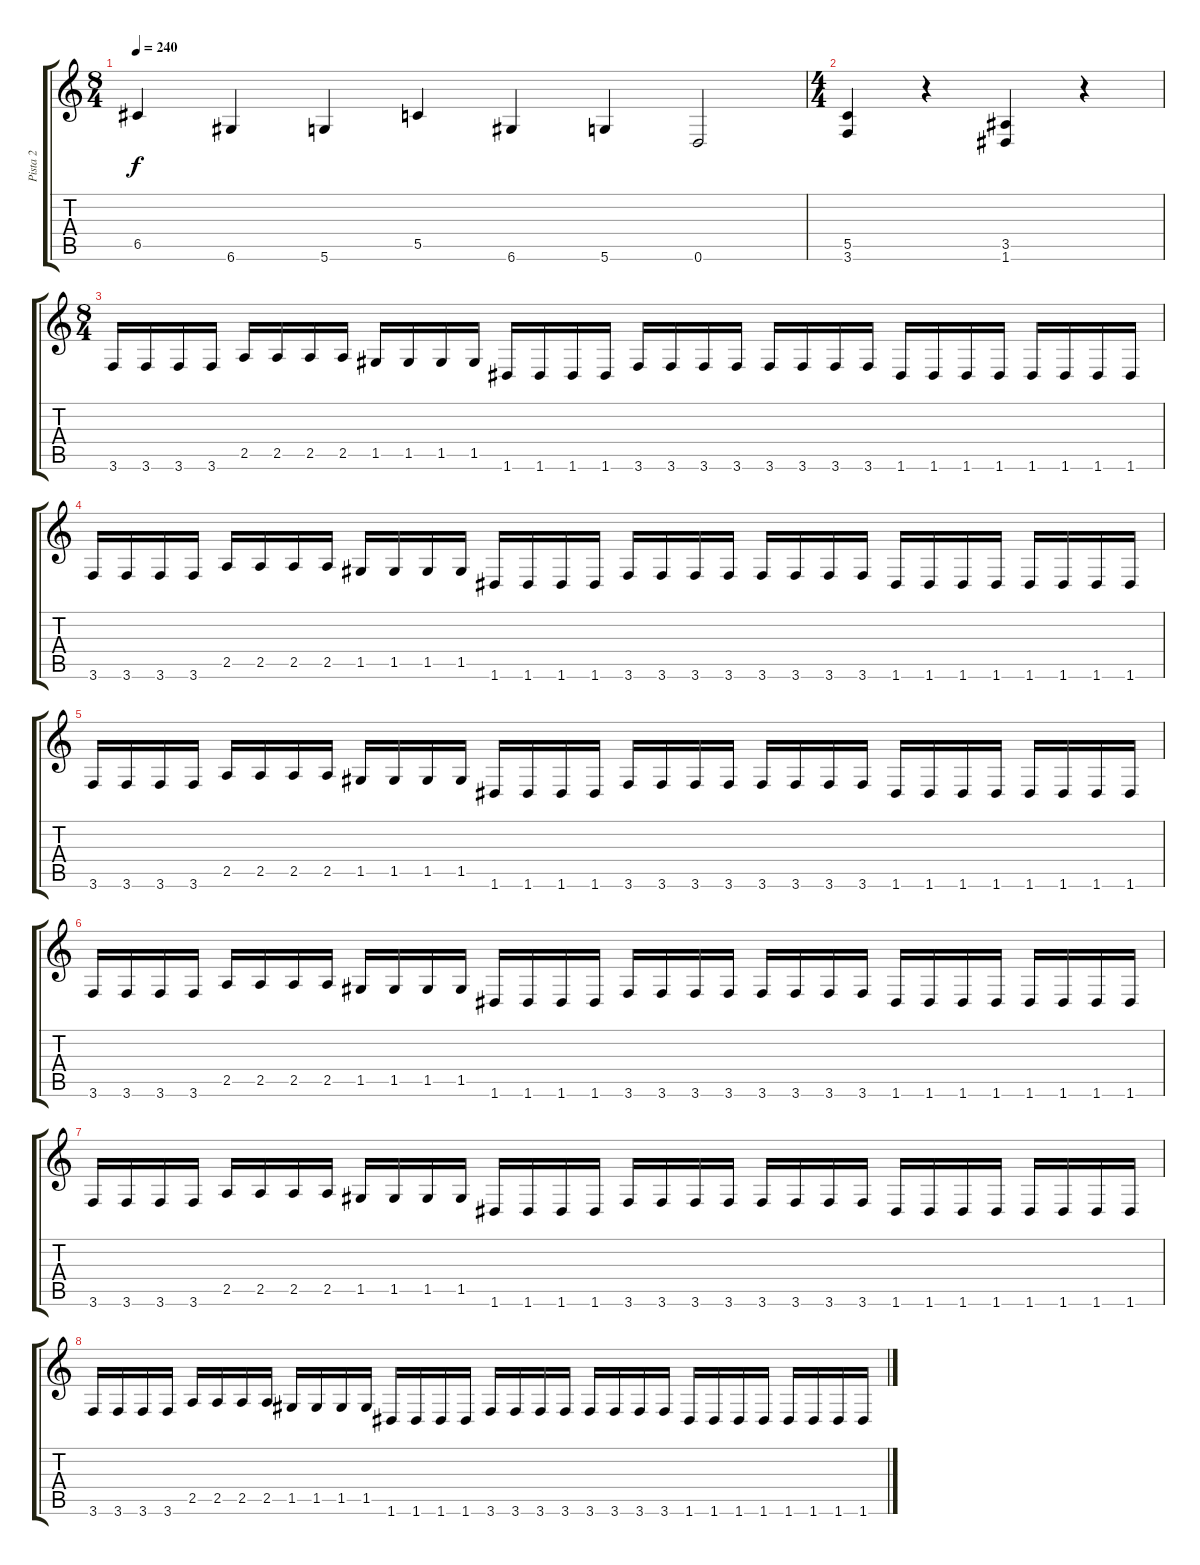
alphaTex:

\track ("Pista 2" "Pista 2") {instrument distortionguitar}
\staff {score tabs}
\tuning (D4 A3 F3 C3 G2 D2) {hide}
\ts (8 4)
\tempo 240
\clef g2
\ks c
6.5.4{dy f} 6.6.4 5.6.4 5.5.4 6.6.4 5.6.4 0.6.2 |
\ts (4 4)
(5.5 3.6).4 r.4 (3.5 1.6).4 r.4 |
\ts (8 4)
3.6.16 3.6.16 3.6.16 3.6.16 2.5.16 2.5.16 2.5.16 2.5.16 1.5.16 1.5.16 1.5.16 1.5.16 1.6.16 1.6.16 1.6.16 1.6.16 3.6.16 3.6.16 3.6.16 3.6.16 3.6.16 3.6.16 3.6.16 3.6.16 1.6.16 1.6.16 1.6.16 1.6.16 1.6.16 1.6.16 1.6.16 1.6.16 |
3.6.16 3.6.16 3.6.16 3.6.16 2.5.16 2.5.16 2.5.16 2.5.16 1.5.16 1.5.16 1.5.16 1.5.16 1.6.16 1.6.16 1.6.16 1.6.16 3.6.16 3.6.16 3.6.16 3.6.16 3.6.16 3.6.16 3.6.16 3.6.16 1.6.16 1.6.16 1.6.16 1.6.16 1.6.16 1.6.16 1.6.16 1.6.16 |
3.6.16 3.6.16 3.6.16 3.6.16 2.5.16 2.5.16 2.5.16 2.5.16 1.5.16 1.5.16 1.5.16 1.5.16 1.6.16 1.6.16 1.6.16 1.6.16 3.6.16 3.6.16 3.6.16 3.6.16 3.6.16 3.6.16 3.6.16 3.6.16 1.6.16 1.6.16 1.6.16 1.6.16 1.6.16 1.6.16 1.6.16 1.6.16 |
3.6.16 3.6.16 3.6.16 3.6.16 2.5.16 2.5.16 2.5.16 2.5.16 1.5.16 1.5.16 1.5.16 1.5.16 1.6.16 1.6.16 1.6.16 1.6.16 3.6.16 3.6.16 3.6.16 3.6.16 3.6.16 3.6.16 3.6.16 3.6.16 1.6.16 1.6.16 1.6.16 1.6.16 1.6.16 1.6.16 1.6.16 1.6.16 |
3.6.16 3.6.16 3.6.16 3.6.16 2.5.16 2.5.16 2.5.16 2.5.16 1.5.16 1.5.16 1.5.16 1.5.16 1.6.16 1.6.16 1.6.16 1.6.16 3.6.16 3.6.16 3.6.16 3.6.16 3.6.16 3.6.16 3.6.16 3.6.16 1.6.16 1.6.16 1.6.16 1.6.16 1.6.16 1.6.16 1.6.16 1.6.16 |
3.6.16 3.6.16 3.6.16 3.6.16 2.5.16 2.5.16 2.5.16 2.5.16 1.5.16 1.5.16 1.5.16 1.5.16 1.6.16 1.6.16 1.6.16 1.6.16 3.6.16 3.6.16 3.6.16 3.6.16 3.6.16 3.6.16 3.6.16 3.6.16 1.6.16 1.6.16 1.6.16 1.6.16 1.6.16 1.6.16 1.6.16 1.6.16
